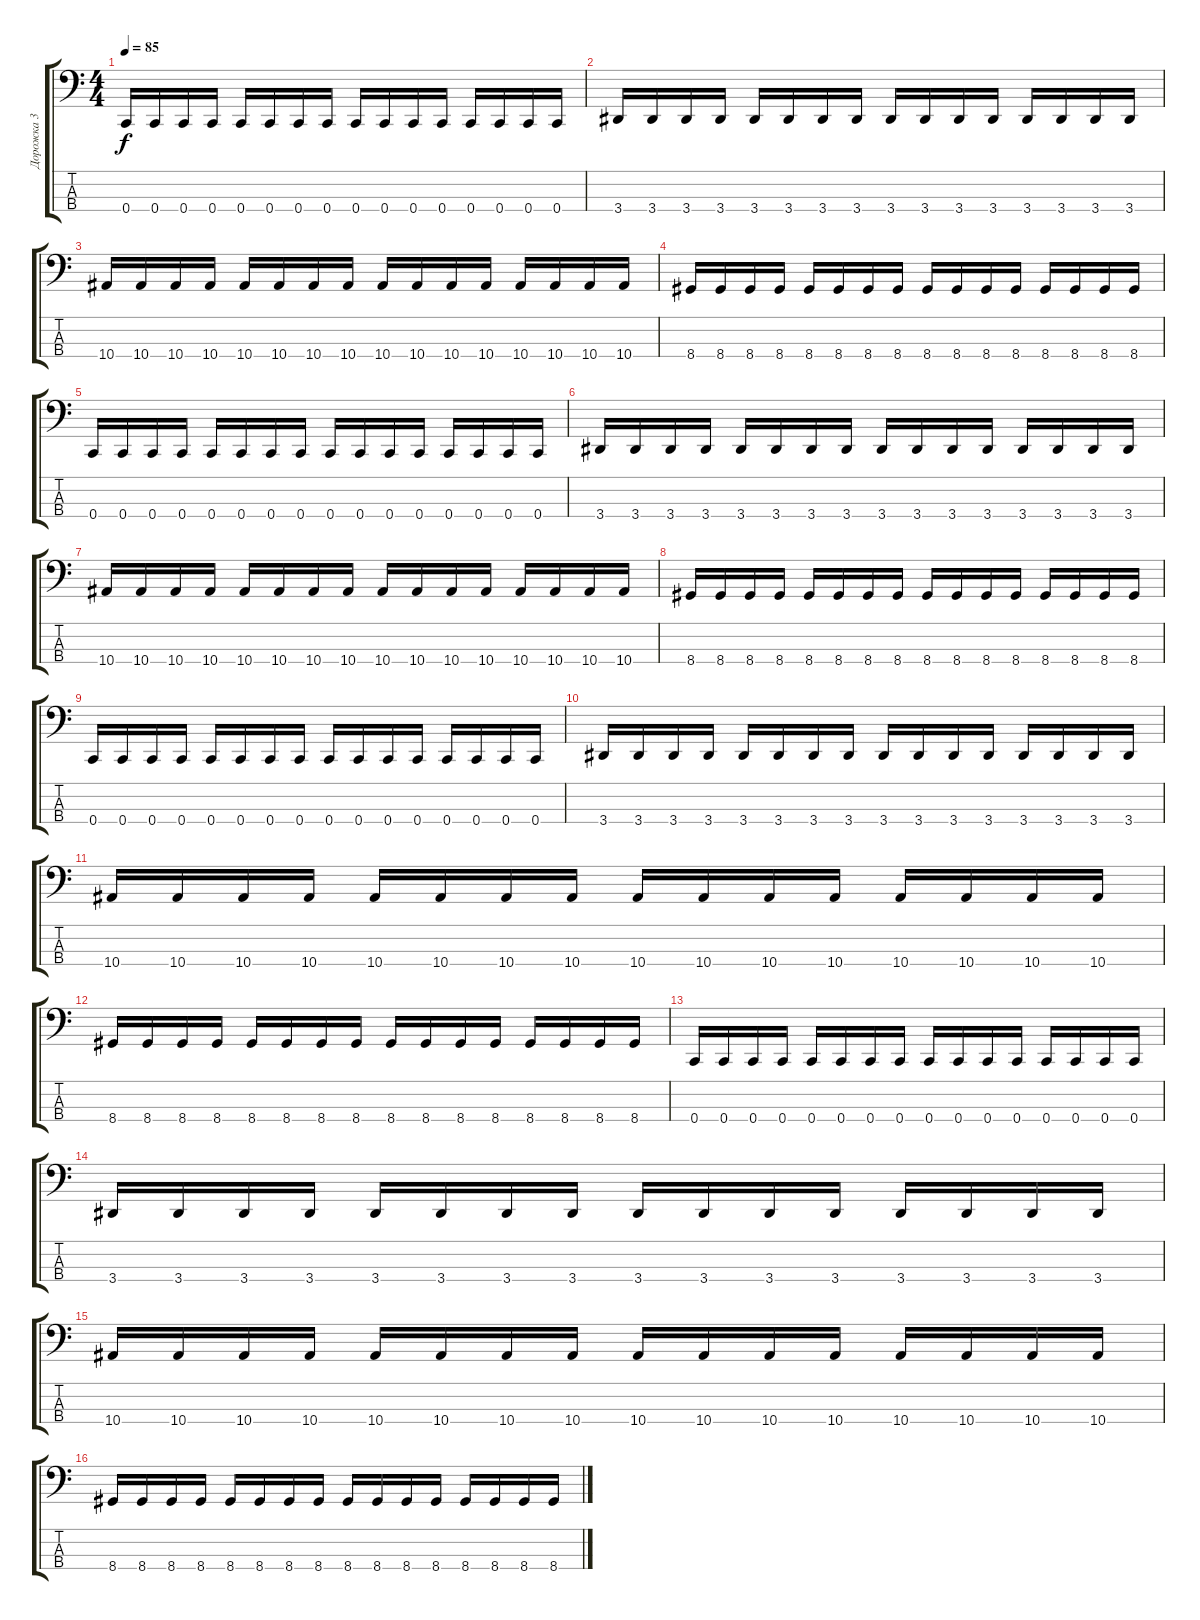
\track ("Дорожка 3" "Дорожка 3") {instrument electricbasspick}
\staff {score tabs}
\tuning (F2 C2 G1 C1) {hide}
\ts (4 4)
\tempo 85
\clef f4
\ks c
0.4.16{dy f} 0.4.16 0.4.16 0.4.16 0.4.16 0.4.16 0.4.16 0.4.16 0.4.16 0.4.16 0.4.16 0.4.16 0.4.16 0.4.16 0.4.16 0.4.16 |
3.4.16 3.4.16 3.4.16 3.4.16 3.4.16 3.4.16 3.4.16 3.4.16 3.4.16 3.4.16 3.4.16 3.4.16 3.4.16 3.4.16 3.4.16 3.4.16 |
10.4.16 10.4.16 10.4.16 10.4.16 10.4.16 10.4.16 10.4.16 10.4.16 10.4.16 10.4.16 10.4.16 10.4.16 10.4.16 10.4.16 10.4.16 10.4.16 |
8.4.16 8.4.16 8.4.16 8.4.16 8.4.16 8.4.16 8.4.16 8.4.16 8.4.16 8.4.16 8.4.16 8.4.16 8.4.16 8.4.16 8.4.16 8.4.16 |
0.4.16 0.4.16 0.4.16 0.4.16 0.4.16 0.4.16 0.4.16 0.4.16 0.4.16 0.4.16 0.4.16 0.4.16 0.4.16 0.4.16 0.4.16 0.4.16 |
3.4.16 3.4.16 3.4.16 3.4.16 3.4.16 3.4.16 3.4.16 3.4.16 3.4.16 3.4.16 3.4.16 3.4.16 3.4.16 3.4.16 3.4.16 3.4.16 |
10.4.16 10.4.16 10.4.16 10.4.16 10.4.16 10.4.16 10.4.16 10.4.16 10.4.16 10.4.16 10.4.16 10.4.16 10.4.16 10.4.16 10.4.16 10.4.16 |
8.4.16 8.4.16 8.4.16 8.4.16 8.4.16 8.4.16 8.4.16 8.4.16 8.4.16 8.4.16 8.4.16 8.4.16 8.4.16 8.4.16 8.4.16 8.4.16 |
0.4.16 0.4.16 0.4.16 0.4.16 0.4.16 0.4.16 0.4.16 0.4.16 0.4.16 0.4.16 0.4.16 0.4.16 0.4.16 0.4.16 0.4.16 0.4.16 |
3.4.16 3.4.16 3.4.16 3.4.16 3.4.16 3.4.16 3.4.16 3.4.16 3.4.16 3.4.16 3.4.16 3.4.16 3.4.16 3.4.16 3.4.16 3.4.16 |
10.4.16 10.4.16 10.4.16 10.4.16 10.4.16 10.4.16 10.4.16 10.4.16 10.4.16 10.4.16 10.4.16 10.4.16 10.4.16 10.4.16 10.4.16 10.4.16 |
8.4.16 8.4.16 8.4.16 8.4.16 8.4.16 8.4.16 8.4.16 8.4.16 8.4.16 8.4.16 8.4.16 8.4.16 8.4.16 8.4.16 8.4.16 8.4.16 |
0.4.16 0.4.16 0.4.16 0.4.16 0.4.16 0.4.16 0.4.16 0.4.16 0.4.16 0.4.16 0.4.16 0.4.16 0.4.16 0.4.16 0.4.16 0.4.16 |
3.4.16 3.4.16 3.4.16 3.4.16 3.4.16 3.4.16 3.4.16 3.4.16 3.4.16 3.4.16 3.4.16 3.4.16 3.4.16 3.4.16 3.4.16 3.4.16 |
10.4.16 10.4.16 10.4.16 10.4.16 10.4.16 10.4.16 10.4.16 10.4.16 10.4.16 10.4.16 10.4.16 10.4.16 10.4.16 10.4.16 10.4.16 10.4.16 |
8.4.16 8.4.16 8.4.16 8.4.16 8.4.16 8.4.16 8.4.16 8.4.16 8.4.16 8.4.16 8.4.16 8.4.16 8.4.16 8.4.16 8.4.16 8.4.16
